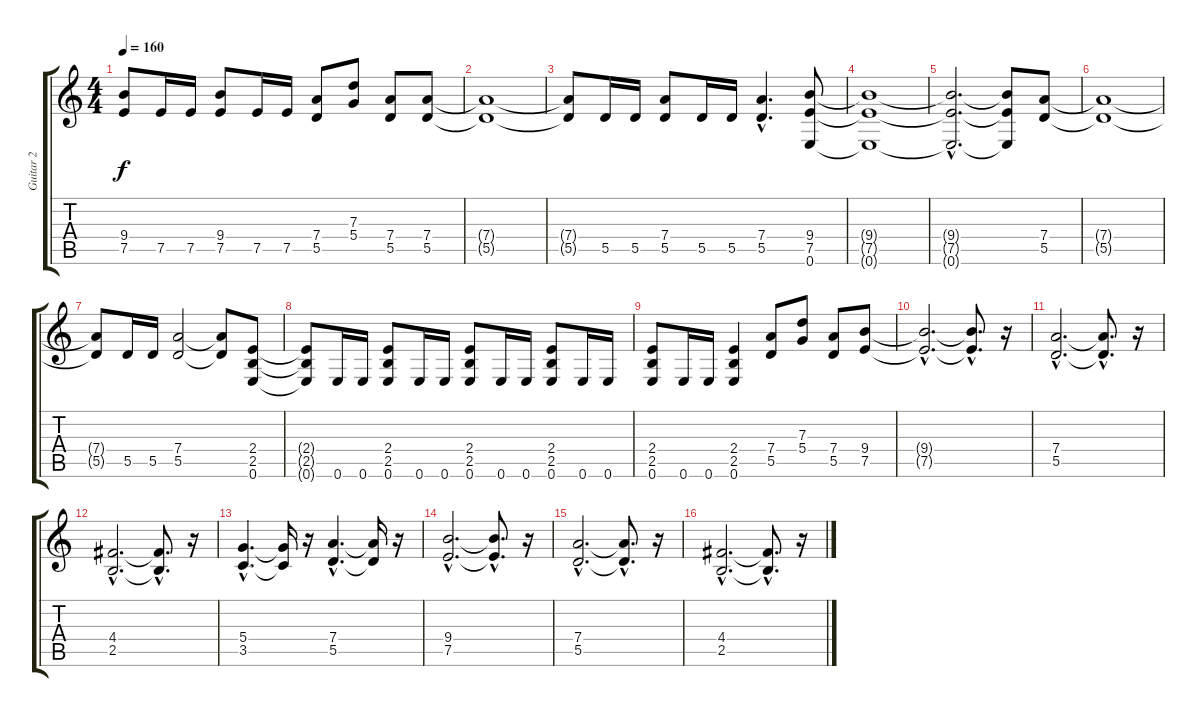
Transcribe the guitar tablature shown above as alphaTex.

\track ("Guitar 2" "Guitar 2") {instrument distortionguitar}
\staff {score tabs}
\tuning (E4 B3 G3 D3 A2 E2) {hide}
\ts (4 4)
\tempo 160
\clef g2
\ks c
(9.4 7.5).8{dy f} 7.5.16 7.5.16 (9.4 7.5).8 7.5.16 7.5.16 (7.4 5.5).8 (7.3 5.4).8 (7.4 5.5).8 (7.4 5.5).8 |
(7.4{t} 5.5{t}).1 |
(7.4{t} 5.5{t}).8 5.5.16 5.5.16 (7.4 5.5).8 5.5.16 5.5.16 (7.4{hac} 5.5{hac}).4{d} (9.4 7.5 0.6).8 |
(9.4{t} 7.5{t} 0.6{t}).1 |
(9.4{hac t} 7.5{hac t} 0.6{hac t}).2{d} (9.4{t} 7.5{t} 0.6{t}).8 (7.4 5.5).8 |
(7.4{t} 5.5{t}).1 |
(7.4{t} 5.5{t}).8 5.5.16 5.5.16 (7.4 5.5).2 (7.4{t} 5.5{t}).8 (2.4 2.5 0.6).8 |
(2.4{t} 2.5{t} 0.6{t}).8 0.6.16 0.6.16 (2.4 2.5 0.6).8 0.6.16 0.6.16 (2.4 2.5 0.6).8 0.6.16 0.6.16 (2.4 2.5 0.6).8 0.6.16 0.6.16 |
(2.4 2.5 0.6).8 0.6.16 0.6.16 (2.4 2.5 0.6).4 (7.4 5.5).8 (7.3 5.4).8 (7.4 5.5).8 (9.4 7.5).8 |
(9.4{hac t} 7.5{hac t}).2{d} (9.4{hac t} 7.5{hac t}).8{d} r.16 |
(7.4{hac} 5.5{hac}).2{d} (7.4{hac t} 5.5{hac t}).8{d} r.16 |
(4.4{hac} 2.5{hac}).2{d} (4.4{hac t} 2.5{hac t}).8{d} r.16 |
(5.4{hac} 3.5{hac}).4{d} (5.4{t} 3.5{t}).16 r.16 (7.4{hac} 5.5{hac}).4{d} (7.4{t} 5.5{t}).16 r.16 |
(9.4{hac} 7.5{hac}).2{d} (9.4{hac t} 7.5{hac t}).8{d} r.16 |
(7.4{hac} 5.5{hac}).2{d} (7.4{hac t} 5.5{hac t}).8{d} r.16 |
(4.4{hac} 2.5{hac}).2{d} (4.4{hac t} 2.5{hac t}).8{d} r.16
